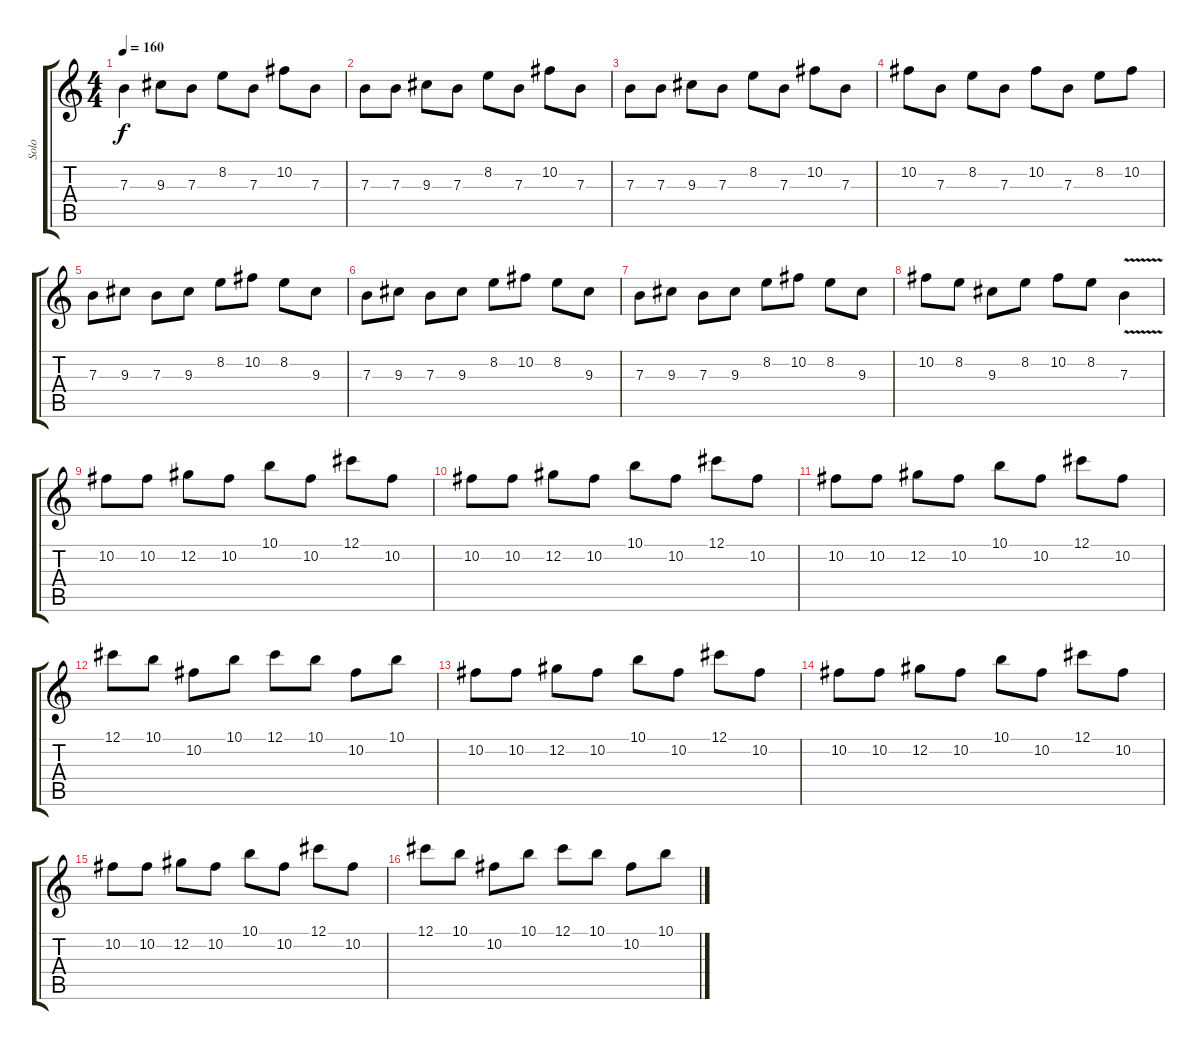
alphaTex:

\track ("Solo" "Solo") {instrument distortionguitar}
\staff {score tabs}
\tuning (Db4 Ab3 E3 B2 Gb2 Db2) {hide}
\ts (4 4)
\tempo 160
\clef g2
\ks c
7.3{t}.4{dy f} 9.3.8 7.3.8 8.2.8 7.3.8 10.2.8 7.3.8 |
7.3.8 7.3.8 9.3.8 7.3.8 8.2.8 7.3.8 10.2.8 7.3.8 |
7.3.8 7.3.8 9.3.8 7.3.8 8.2.8 7.3.8 10.2.8 7.3.8 |
10.2.8 7.3.8 8.2.8 7.3.8 10.2.8 7.3.8 8.2.8 10.2.8 |
7.3.8 9.3.8 7.3.8 9.3.8 8.2.8 10.2.8 8.2.8 9.3.8 |
7.3.8 9.3.8 7.3.8 9.3.8 8.2.8 10.2.8 8.2.8 9.3.8 |
7.3.8 9.3.8 7.3.8 9.3.8 8.2.8 10.2.8 8.2.8 9.3.8 |
10.2.8 8.2.8 9.3.8 8.2.8 10.2.8 8.2.8 7.3{v}.4 |
10.2.8 10.2.8 12.2.8 10.2.8 10.1.8 10.2.8 12.1.8 10.2.8 |
10.2.8 10.2.8 12.2.8 10.2.8 10.1.8 10.2.8 12.1.8 10.2.8 |
10.2.8 10.2.8 12.2.8 10.2.8 10.1.8 10.2.8 12.1.8 10.2.8 |
12.1.8 10.1.8 10.2.8 10.1.8 12.1.8 10.1.8 10.2.8 10.1.8 |
10.2.8 10.2.8 12.2.8 10.2.8 10.1.8 10.2.8 12.1.8 10.2.8 |
10.2.8 10.2.8 12.2.8 10.2.8 10.1.8 10.2.8 12.1.8 10.2.8 |
10.2.8 10.2.8 12.2.8 10.2.8 10.1.8 10.2.8 12.1.8 10.2.8 |
12.1.8 10.1.8 10.2.8 10.1.8 12.1.8 10.1.8 10.2.8 10.1.8
